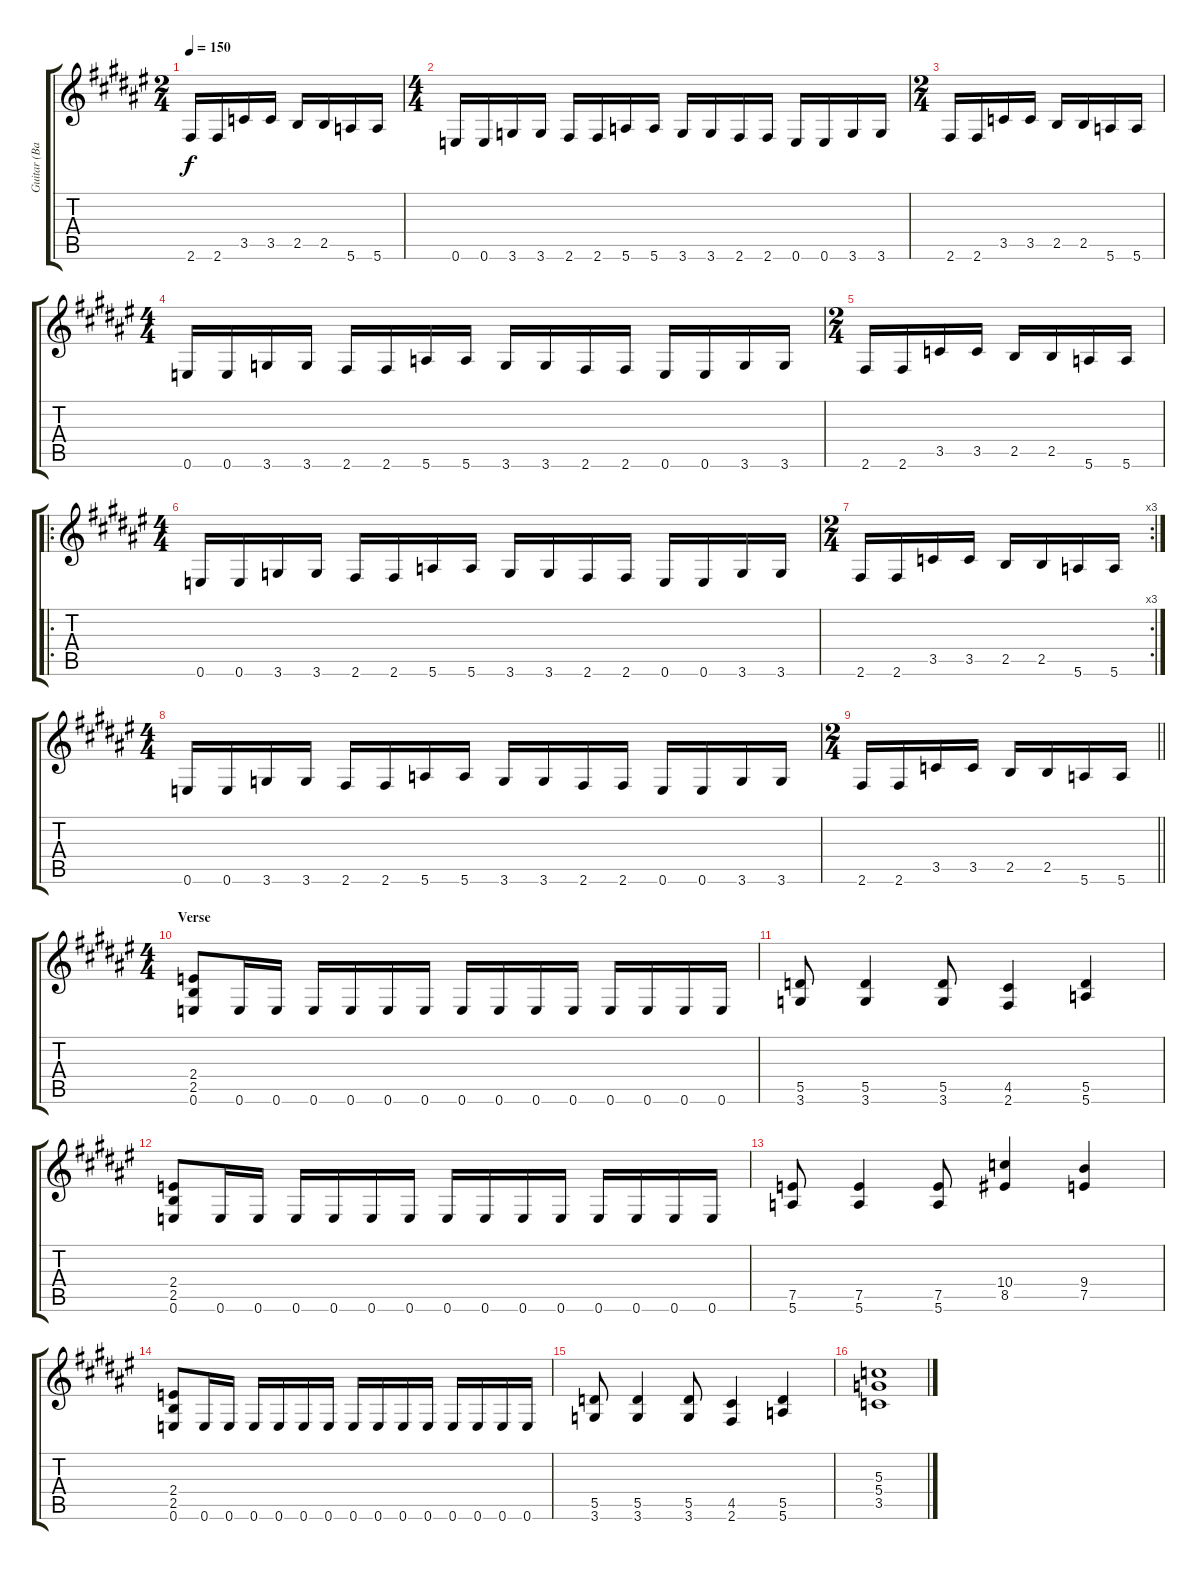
\track ("Guitar (Base)" "Guitar (Ba") {instrument distortionguitar}
\staff {score tabs}
\tuning (E4 B3 G3 D3 A2 E2) {hide}
\ts (2 4)
\tempo 150
\clef g2
\ks d#minor
2.6.16{dy f} 2.6.16 3.5.16 3.5.16 2.5.16 2.5.16 5.6.16 5.6.16 |
\ts (4 4)
0.6.16 0.6.16 3.6.16 3.6.16 2.6.16 2.6.16 5.6.16 5.6.16 3.6.16 3.6.16 2.6.16 2.6.16 0.6.16 0.6.16 3.6.16 3.6.16 |
\ts (2 4)
2.6.16 2.6.16 3.5.16 3.5.16 2.5.16 2.5.16 5.6.16 5.6.16 |
\ts (4 4)
0.6.16 0.6.16 3.6.16 3.6.16 2.6.16 2.6.16 5.6.16 5.6.16 3.6.16 3.6.16 2.6.16 2.6.16 0.6.16 0.6.16 3.6.16 3.6.16 |
\ts (2 4)
2.6.16 2.6.16 3.5.16 3.5.16 2.5.16 2.5.16 5.6.16 5.6.16 |
\ro
\ts (4 4)
0.6.16 0.6.16 3.6.16 3.6.16 2.6.16 2.6.16 5.6.16 5.6.16 3.6.16 3.6.16 2.6.16 2.6.16 0.6.16 0.6.16 3.6.16 3.6.16 |
\rc 3
\ts (2 4)
2.6.16 2.6.16 3.5.16 3.5.16 2.5.16 2.5.16 5.6.16 5.6.16 |
\ts (4 4)
0.6.16 0.6.16 3.6.16 3.6.16 2.6.16 2.6.16 5.6.16 5.6.16 3.6.16 3.6.16 2.6.16 2.6.16 0.6.16 0.6.16 3.6.16 3.6.16 |
\ts (2 4)
\barLineRight lightlight
2.6.16 2.6.16 3.5.16 3.5.16 2.5.16 2.5.16 5.6.16 5.6.16 |
\ts (4 4)
\section ("" "Verse")
(2.4 2.5 0.6).8 0.6.16 0.6.16 0.6.16 0.6.16 0.6.16 0.6.16 0.6.16 0.6.16 0.6.16 0.6.16 0.6.16 0.6.16 0.6.16 0.6.16 |
(5.5 3.6).8 (5.5 3.6).4 (5.5 3.6).8 (4.5 2.6).4 (5.5 5.6).4 |
(2.4 2.5 0.6).8 0.6.16 0.6.16 0.6.16 0.6.16 0.6.16 0.6.16 0.6.16 0.6.16 0.6.16 0.6.16 0.6.16 0.6.16 0.6.16 0.6.16 |
(7.5 5.6).8 (7.5 5.6).4 (7.5 5.6).8 (10.4 8.5).4 (9.4 7.5).4 |
(2.4 2.5 0.6).8 0.6.16 0.6.16 0.6.16 0.6.16 0.6.16 0.6.16 0.6.16 0.6.16 0.6.16 0.6.16 0.6.16 0.6.16 0.6.16 0.6.16 |
(5.5 3.6).8 (5.5 3.6).4 (5.5 3.6).8 (4.5 2.6).4 (5.5 5.6).4 |
(5.3 5.4 3.5).1
